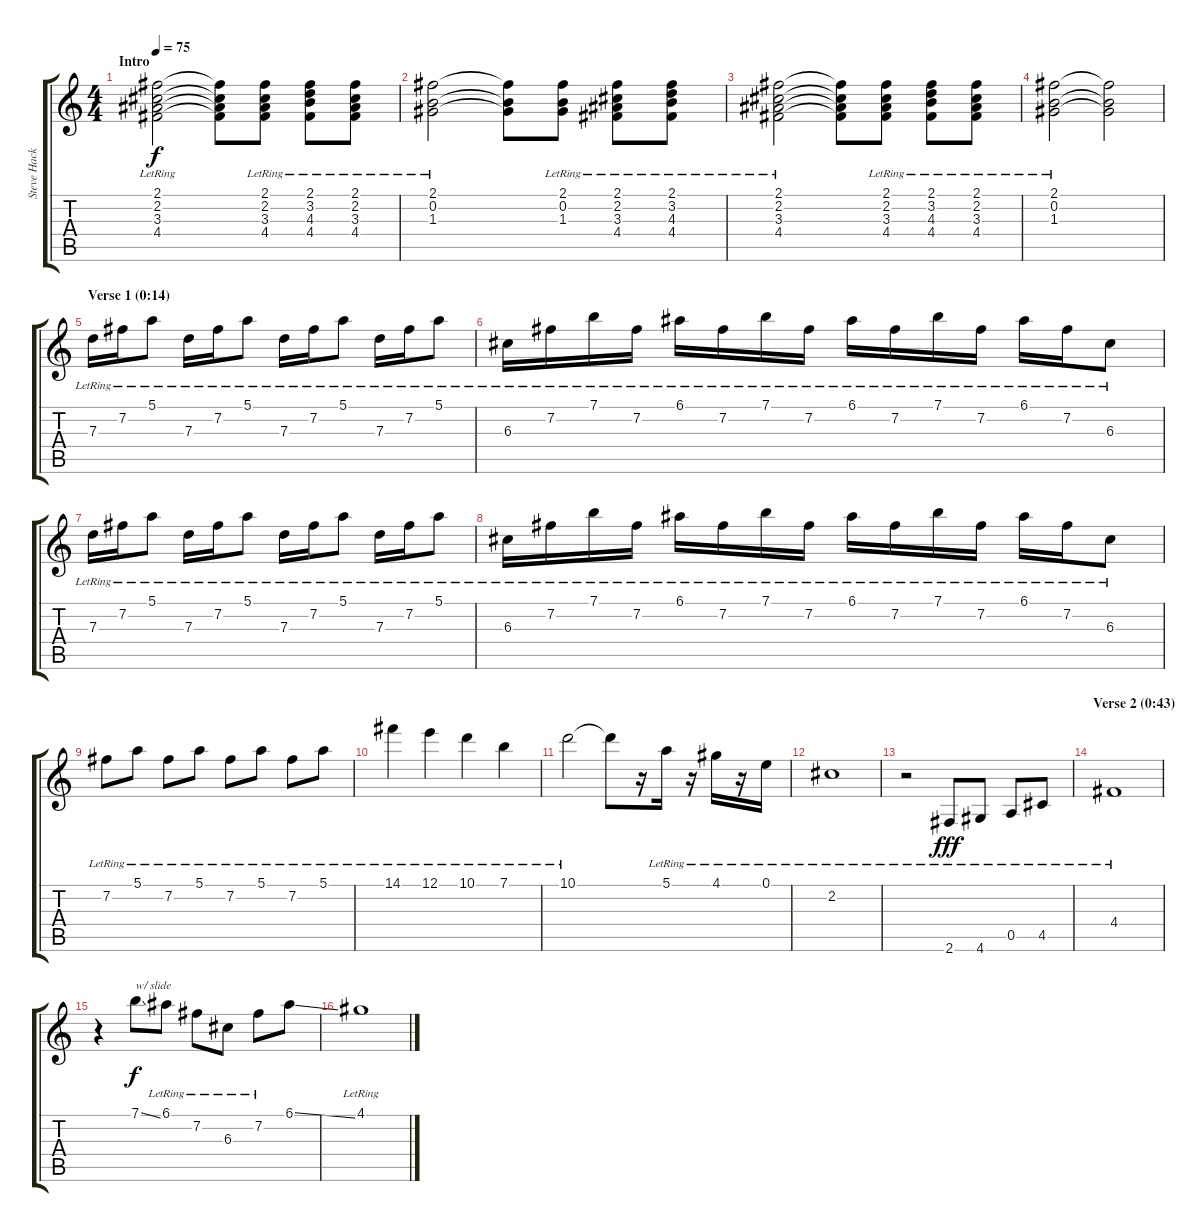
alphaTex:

\track ("Steve Hackett (clean guitar solo)" "Steve Hack") {instrument electricguitarjazz}
\staff {score tabs}
\tuning (E4 B3 G3 D3 A2 E2) {hide}
\ts (4 4)
\section ("" "Intro")
\tempo 75
\clef g2
\ks c
(2.1{lr} 2.2{lr} 3.3{lr} 4.4{lr}).2{dy f volume 8 instrument electricguitarjazz} (2.1{t} 2.2{t} 3.3{t} 4.4{t}).8 (2.1{lr} 2.2{lr} 3.3{lr} 4.4{lr}).8 (2.1{lr} 3.2{lr} 4.3{lr} 4.4{lr}).8 (2.1{lr} 2.2{lr} 3.3{lr} 4.4{lr}).8 |
(2.1{lr} 0.2{lr} 1.3{lr}).2 (2.1{t} 0.2{t} 1.3{t}).8 (2.1{lr} 0.2{lr} 1.3{lr}).8 (2.1{lr} 2.2{lr} 3.3{lr} 4.4{lr}).8 (2.1{lr} 3.2{lr} 4.3{lr} 4.4{lr}).8 |
(2.1{lr} 2.2{lr} 3.3{lr} 4.4{lr}).2 (2.1{t} 2.2{t} 3.3{t} 4.4{t}).8 (2.1{lr} 2.2{lr} 3.3{lr} 4.4{lr}).8 (2.1{lr} 3.2{lr} 4.3{lr} 4.4{lr}).8 (2.1{lr} 2.2{lr} 3.3{lr} 4.4{lr}).8 |
(2.1{lr} 0.2{lr} 1.3{lr}).2 (2.1{t} 0.2{t} 1.3{t}).2 |
\section ("" "Verse 1 (0:14)")
7.3{lr}.16 7.2{lr}.16 5.1{lr}.8 7.3{lr}.16 7.2{lr}.16 5.1{lr}.8 7.3{lr}.16 7.2{lr}.16 5.1{lr}.8 7.3{lr}.16 7.2{lr}.16 5.1{lr}.8 |
6.3{lr}.16 7.2{lr}.16 7.1{lr}.16 7.2{lr}.16 6.1{lr}.16 7.2{lr}.16 7.1{lr}.16 7.2{lr}.16 6.1{lr}.16 7.2{lr}.16 7.1{lr}.16 7.2{lr}.16 6.1{lr}.16 7.2{lr}.16 6.3{lr}.8 |
7.3{lr}.16 7.2{lr}.16 5.1{lr}.8 7.3{lr}.16 7.2{lr}.16 5.1{lr}.8 7.3{lr}.16 7.2{lr}.16 5.1{lr}.8 7.3{lr}.16 7.2{lr}.16 5.1{lr}.8 |
6.3{lr}.16 7.2{lr}.16 7.1{lr}.16 7.2{lr}.16 6.1{lr}.16 7.2{lr}.16 7.1{lr}.16 7.2{lr}.16 6.1{lr}.16 7.2{lr}.16 7.1{lr}.16 7.2{lr}.16 6.1{lr}.16 7.2{lr}.16 6.3{lr}.8 |
7.2{lr}.8 5.1{lr}.8 7.2{lr}.8 5.1{lr}.8 7.2{lr}.8 5.1{lr}.8 7.2{lr}.8 5.1{lr}.8 |
14.1{lr}.4{volume 12} 12.1{lr}.4 10.1{lr}.4 7.1{lr}.4 |
10.1{lr}.2 10.1{t}.8 r.16 5.1{lr}.16 r.16 4.1{lr}.16 r.16 0.1{lr}.16 |
2.2{lr}.1 |
r.2 2.6{lr}.8{dy fff} 4.6{lr}.8 0.5{lr}.8 4.5{lr}.8 |
\section ("" "Verse 2 (0:43)")
4.4{lr}.1 |
r.4 7.1{ss}.8{txt "w/ slide" dy f volume 14} 6.1{lr}.8 7.2{lr}.8 6.3{lr}.8 7.2{lr}.8 6.1{ss}.8 |
4.1{lr}.1
